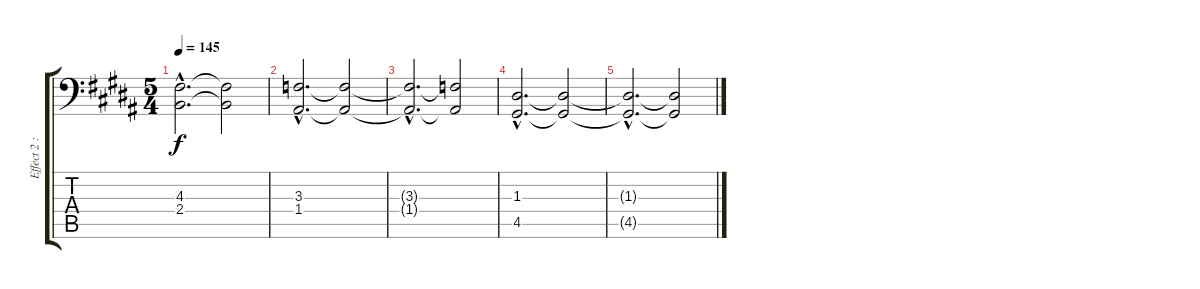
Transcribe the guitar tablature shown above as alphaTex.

\track ("Effect 2 : Bass" "Effect 2 :") {instrument slapbass2}
\staff {score tabs}
\tuning (C3 G2 D2 A1 E1 B0) {hide}
\ts (5 4)
\tempo 145
\clef f4
\ks b
(4.3{hac t} 2.4{hac t}).2{d dy f} (4.3{t} 2.4{t}).2 |
(3.3{hac} 1.4{hac}).2{d} (3.3{t} 1.4{t}).2 |
(3.3{hac t} 1.4{hac t}).2{d} (3.3{t} 1.4{t}).2 |
(1.3{hac} 4.5{hac}).2{d} (1.3{t} 4.5{t}).2 |
(1.3{hac t} 4.5{hac t}).2{d} (1.3{t} 4.5{t}).2
